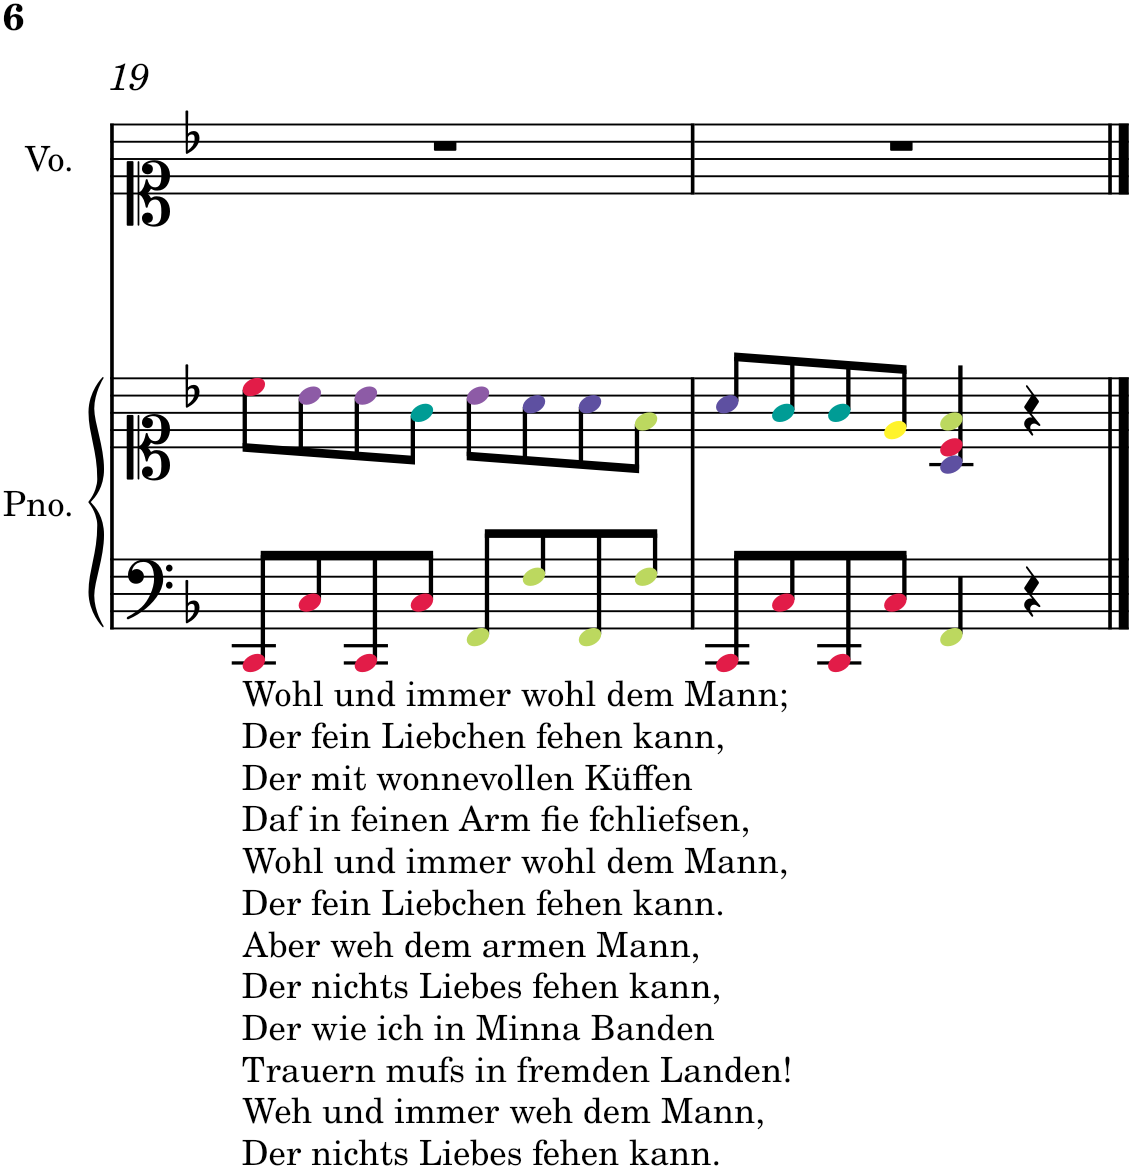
**kern	**kern	**kern
*part2	*part2	*part1
*staff3	*staff2	*staff1
*I"Piano	*	*I"Voice
*I'Pno.	*	*I'Vo.
!!LO:PB:g=z
*clefF4	*clefC1	*clefC1
*k[b-]	*k[b-]	*k[b-]
*M4/4	*M4/4	*M4/4
*met(c)	*met(c)	*met(c)
=19	=19	=19
!LO:TX:b:t=Wohl und immer wohl dem Mann;	!	!
!LO:TX:b:t=Der fein Liebchen fehen kann,	!	!
!LO:TX:b:t=Der mit wonnevollen Küffen	!	!
!LO:TX:b:t=Daf in feinen Arm fie fchliefsen,	!	!
!LO:TX:b:t=Wohl und immer wohl dem Mann,	!	!
!LO:TX:b:t=Der fein Liebchen fehen kann.	!	!
!LO:TX:b:t=Aber weh dem armen Mann,	!	!
!LO:TX:b:t=Der nichts Liebes fehen kann,	!	!
!LO:TX:b:t=Der wie ich in Minna Banden	!	!
!LO:TX:b:t=Trauern mufs in fremden Landen!	!	!
!LO:TX:b:t=Weh und immer weh dem Mann,	!	!
!LO:TX:b:t=Der nichts Liebes fehen kann.	!	!
8CCi/L	8cci\L	1r
8Ci/	8b-j\	.
8CCi/	8b-j\	.
8Ci/J	8gZ\J	.
8FFV/L	8b-j\L	.
8FV/	8aN\	.
8FFV/	8aN\	.
8FV/J	8fV\J	.
=20	=20	=20
8CCi/L	8aN/L	1r
8Ci/	8gZ/	.
8CCi/	8gZ/	.
8Ci/J	8el/J	.
4FFV/	4AN/ 4ci/ 4fV/	.
4r	4r	.
==	==	==
*-	*-	*-
